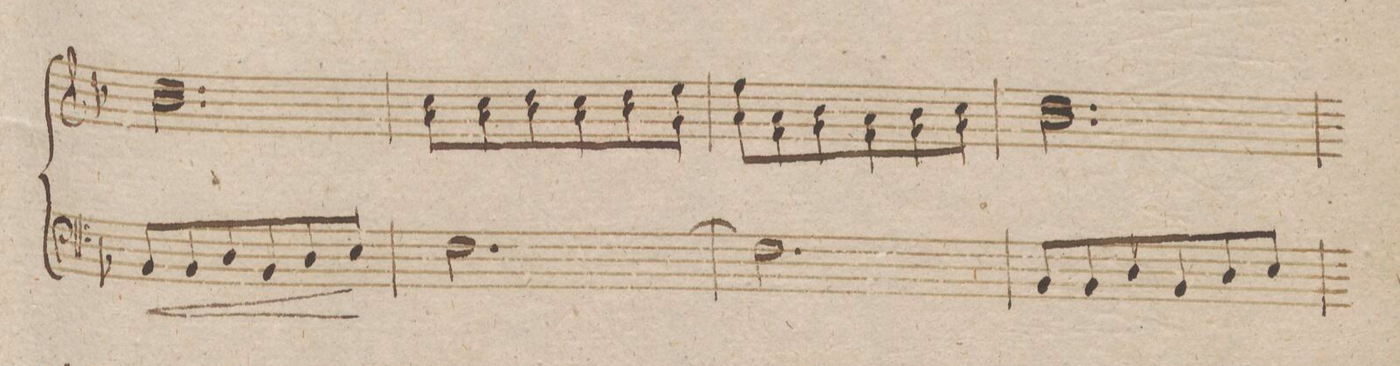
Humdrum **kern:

**kern
*I"Organo.
*clefF4
*k[b-]
*M3/4
8BB-/L
8BB-/
8D/
8BB-/
8D/
8E/J
=80
[2.F\
=81
2.F\]
=82
8BB-/L
8BB-/
8D/
8BB-/
8D/
8E/J
=83
*-
